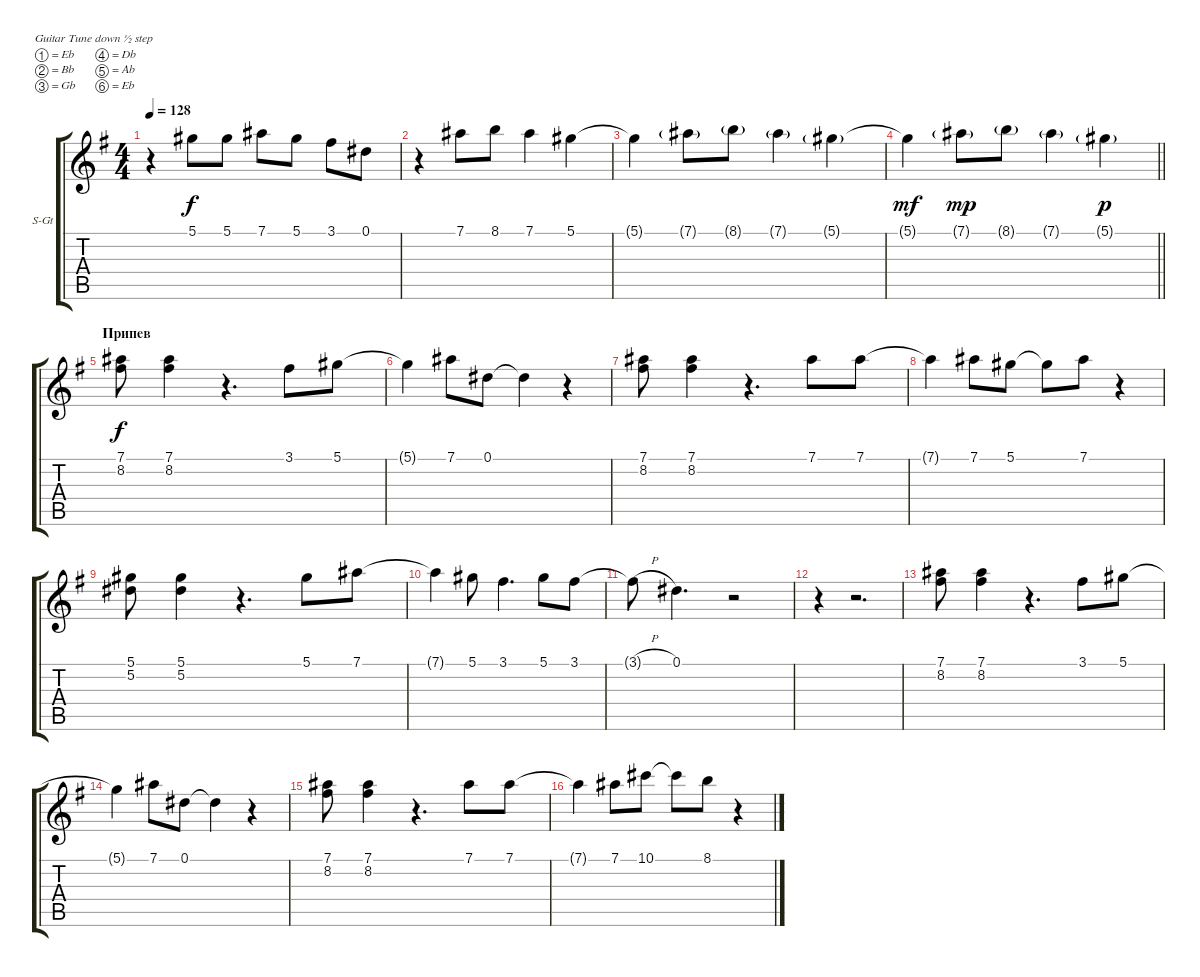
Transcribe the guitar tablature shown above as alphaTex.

\bracketExtendMode groupsimilarinstruments
\firstSystemTrackNameOrientation horizontal
\otherSystemsTrackNameOrientation horizontal
\track ("Вокал" "S-Gt") {mute instrument trumpet}
\staff {score tabs}
\tuning (Eb4 Bb3 Gb3 Db3 Ab2 Eb2)
\displaytranspose 12
\ts (4 4)
\tempo 128
\clef g2
\ks eminor
r.4{dy f} 5.1.8 5.1.8 7.1.8 5.1.8 3.1.8 0.1.8 |
r.4 7.1.8 8.1.8 7.1.4 5.1.4 |
5.1{t}.4 7.1{g}.8 8.1{g}.8 7.1{g}.4 5.1{g}.4 |
\barLineRight lightlight
5.1{t}.4{dy mf} 7.1{g}.8{dy mp} 8.1{g}.8 7.1{g}.4 5.1{g}.4{dy p} |
\section ("" "Припев")
(7.1 8.2).8{dy f} (7.1 8.2).4 r.4{d} 3.1.8 5.1.8 |
5.1{t}.4 7.1.8 0.1.8 0.1{t}.4 r.4 |
(7.1 8.2).8 (7.1 8.2).4 r.4{d} 7.1.8 7.1.8 |
7.1{t}.4 7.1.8 5.1.8 5.1{t}.8 7.1.8 r.4 |
(5.1 5.2).8 (5.1 5.2).4 r.4{d} 5.1.8 7.1.8 |
7.1{t}.4 5.1.8 3.1.4{d} 5.1.8 3.1.8 |
3.1{h t}.8 0.1.4{d} r.2 |
r.4 r.2{d} |
(7.1 8.2).8 (7.1 8.2).4 r.4{d} 3.1.8 5.1.8 |
5.1{t}.4 7.1.8 0.1.8 0.1{t}.4 r.4 |
(7.1 8.2).8 (7.1 8.2).4 r.4{d} 7.1.8 7.1.8 |
7.1{t}.4 7.1.8 10.1.8 10.1{t}.8 8.1.8 r.4
